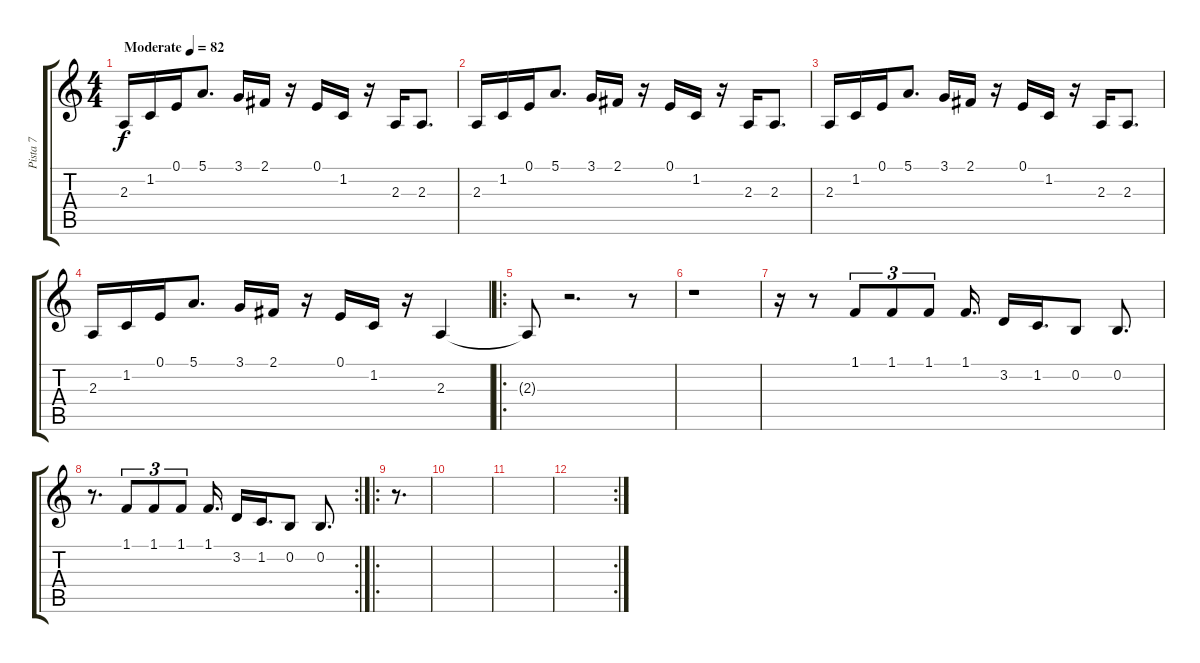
\track ("Pista 7" "Pista 7") {instrument accordion}
\staff {score tabs}
\tuning (E4 B3 G3 D3 A2 E2) {hide}
\ts (4 4)
\tempo (82 "Moderate")
\clef g2
\ks c
2.3.16{dy f instrument accordion} 1.2.16 0.1.16 5.1.8{d} 3.1.16 2.1.16 r.16 0.1.16 1.2.16 r.16 2.3.16 2.3.8{d} |
2.3.16 1.2.16 0.1.16 5.1.8{d} 3.1.16 2.1.16 r.16 0.1.16 1.2.16 r.16 2.3.16 2.3.8{d} |
2.3.16 1.2.16 0.1.16 5.1.8{d} 3.1.16 2.1.16 r.16 0.1.16 1.2.16 r.16 2.3.16 2.3.8{d} |
2.3.16 1.2.16 0.1.16 5.1.8{d} 3.1.16 2.1.16 r.16 0.1.16 1.2.16 r.16 2.3.4 |
\ro
2.3{t}.8 r.2{d} r.8 |
r.1 |
r.16 r.8 1.1.8{tu (3 2) beam merge} 1.1.8{tu (3 2)} 1.1.8{tu (3 2)} 1.1.16{d} 3.2.16 1.2.16{d} 0.2.8 0.2.8{d} |
\rc 2
r.8{d} 1.1.8{tu (3 2) beam merge} 1.1.8{tu (3 2)} 1.1.8{tu (3 2)} 1.1.16{d} 3.2.16 1.2.16{d} 0.2.8 0.2.8{d} |
\ro
r.8{d} |
|
|
\rc 2
